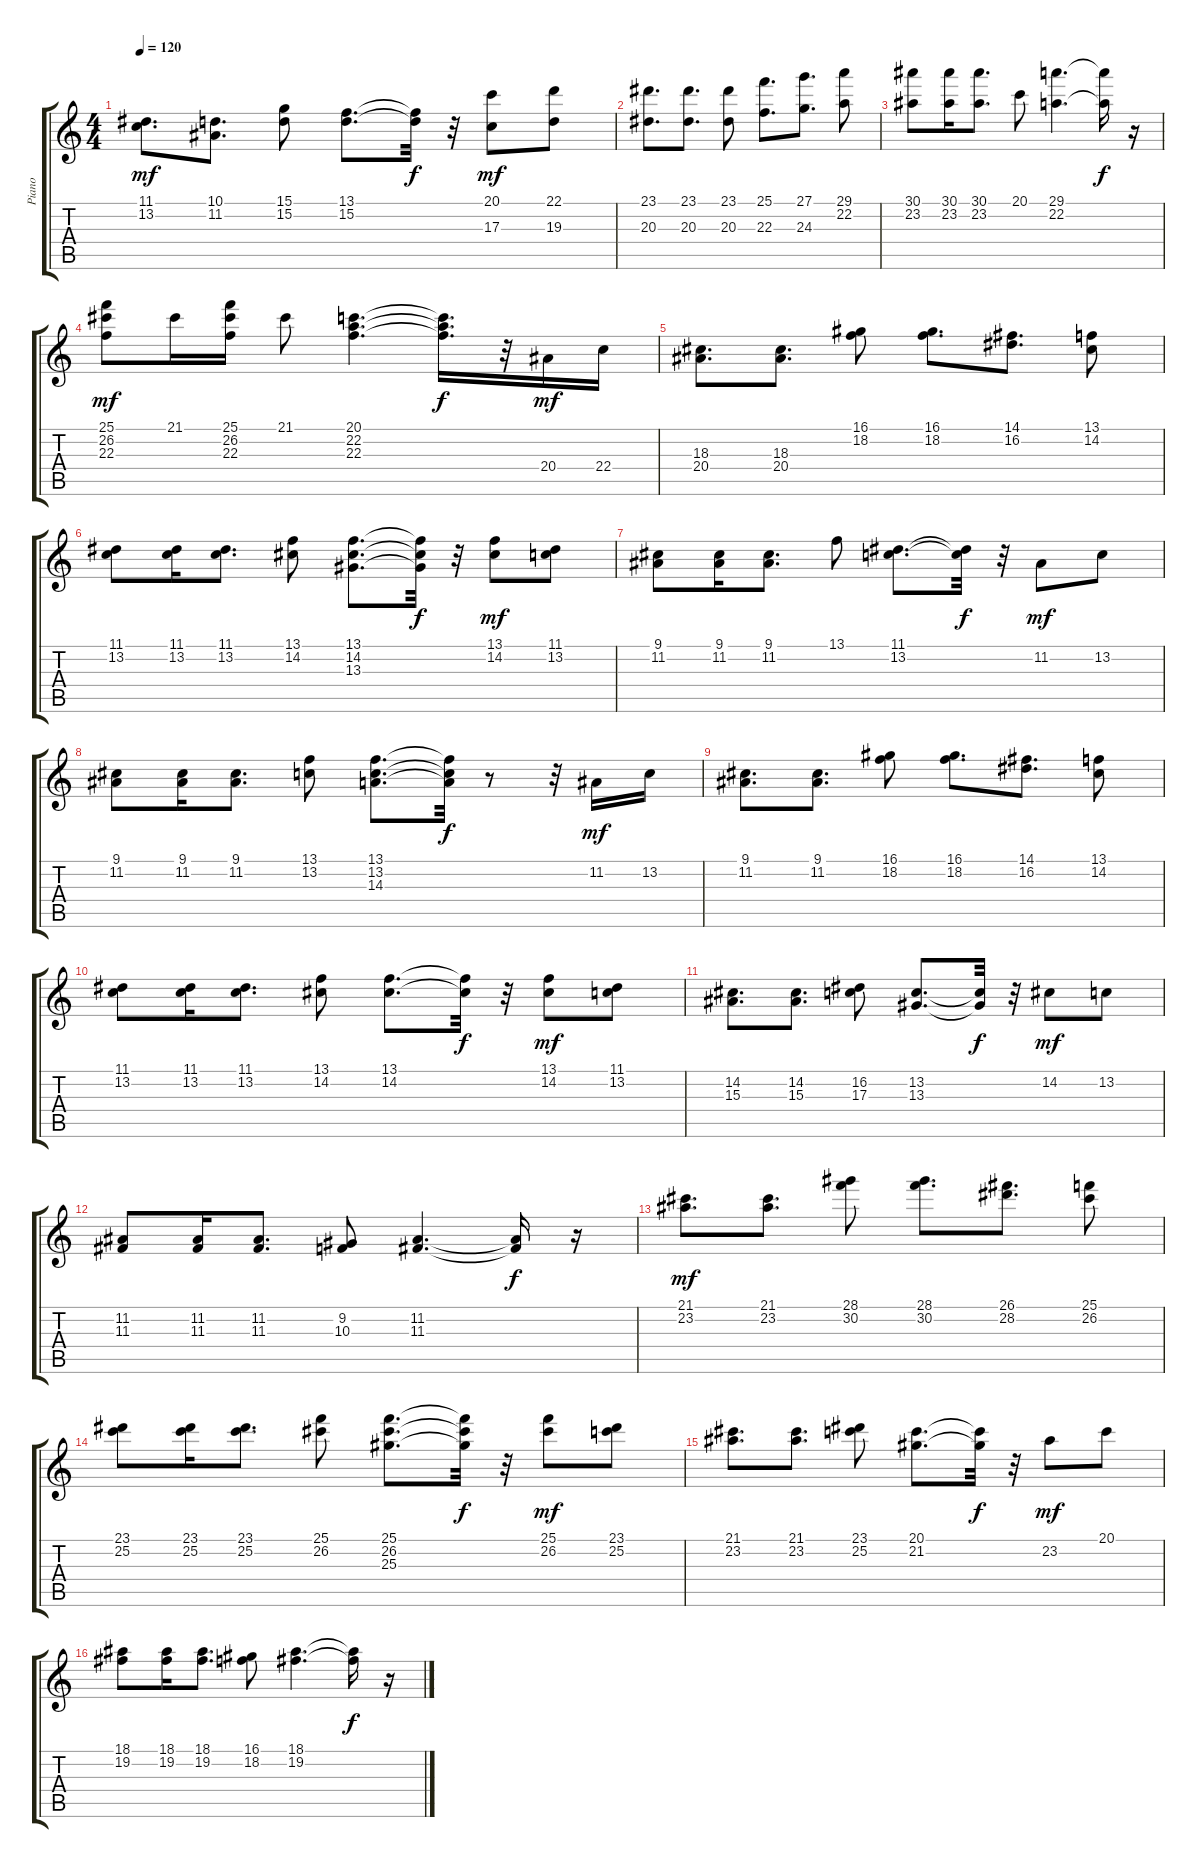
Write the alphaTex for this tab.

\track ("Piano" "Piano") {instrument acousticgrandpiano}
\staff {score tabs}
\tuning (E4 B3 G3 D3 A2 E2) {hide}
\ts (4 4)
\tempo 120
\clef g2
\ks c
(11.1 13.2).8{d dy mf} (10.1 11.2).8{d} (15.1 15.2).8 (13.1 15.2).8{d} (13.1{t} 15.2{t}).32{dy f} r.32 (20.1 17.3).8{dy mf} (22.1 19.3).8 |
(23.1 20.3).8{d} (23.1 20.3).8{d} (23.1 20.3).8 (25.1 22.3).8{d} (27.1 24.3).8{d} (29.1 22.2).8 |
(30.1 23.2).8 (30.1 23.2).16 (30.1 23.2).8{d} 20.1.8 (29.1 22.2).4{d} (29.1{t} 22.2{t}).16{dy f} r.16 |
(25.1 26.2 22.3).8{dy mf} 21.1.16 (25.1 26.2 22.3).16 21.1.8 (20.1 22.2 22.3).4{d} (20.1{t} 22.2{t} 22.3{t}).16{d dy f} r.32 20.4.16{dy mf} 22.4.16 |
(18.3 20.4).8{d} (18.3 20.4).8{d} (16.1 18.2).8 (16.1 18.2).8{d} (14.1 16.2).8{d} (13.1 14.2).8 |
(11.1 13.2).8 (11.1 13.2).16 (11.1 13.2).8{d} (13.1 14.2).8 (13.1 14.2 13.3).8{d} (13.1{t} 14.2{t} 13.3{t}).32{dy f} r.32 (13.1 14.2).8{dy mf} (11.1 13.2).8 |
(9.1 11.2).8 (9.1 11.2).16 (9.1 11.2).8{d} 13.1.8 (11.1 13.2).8{d} (11.1{t} 13.2{t}).32{dy f} r.32 11.2.8{dy mf} 13.2.8 |
(9.1 11.2).8 (9.1 11.2).16 (9.1 11.2).8{d} (13.1 13.2).8 (13.1 13.2 14.3).8{d} (13.1{t} 13.2{t} 14.3{t}).32{dy f} r.8 r.32 11.2.16{dy mf} 13.2.16 |
(9.1 11.2).8{d} (9.1 11.2).8{d} (16.1 18.2).8 (16.1 18.2).8{d} (14.1 16.2).8{d} (13.1 14.2).8 |
(11.1 13.2).8 (11.1 13.2).16 (11.1 13.2).8{d} (13.1 14.2).8 (13.1 14.2).8{d} (13.1{t} 14.2{t}).32{dy f} r.32 (13.1 14.2).8{dy mf} (11.1 13.2).8 |
(14.2 15.3).8{d} (14.2 15.3).8{d} (16.2 17.3).8 (13.2 13.3).8{d} (13.2{t} 13.3{t}).32{dy f} r.32 14.2.8{dy mf} 13.2.8 |
(11.2 11.3).8 (11.2 11.3).16 (11.2 11.3).8{d} (9.2 10.3).8 (11.2 11.3).4{d} (11.2{t} 11.3{t}).16{dy f} r.16 |
(21.1 23.2).8{d dy mf} (21.1 23.2).8{d} (28.1 30.2).8 (28.1 30.2).8{d} (26.1 28.2).8{d} (25.1 26.2).8 |
(23.1 25.2).8 (23.1 25.2).16 (23.1 25.2).8{d} (25.1 26.2).8 (25.1 26.2 25.3).8{d} (25.1{t} 26.2{t} 25.3{t}).32{dy f} r.32 (25.1 26.2).8{dy mf} (23.1 25.2).8 |
(21.1 23.2).8{d} (21.1 23.2).8{d} (23.1 25.2).8 (20.1 21.2).8{d} (20.1{t} 21.2{t}).32{dy f} r.32 23.2.8{dy mf} 20.1.8 |
(18.1 19.2).8 (18.1 19.2).16 (18.1 19.2).8{d} (16.1 18.2).8 (18.1 19.2).4{d} (18.1{t} 19.2{t}).16{dy f} r.16
